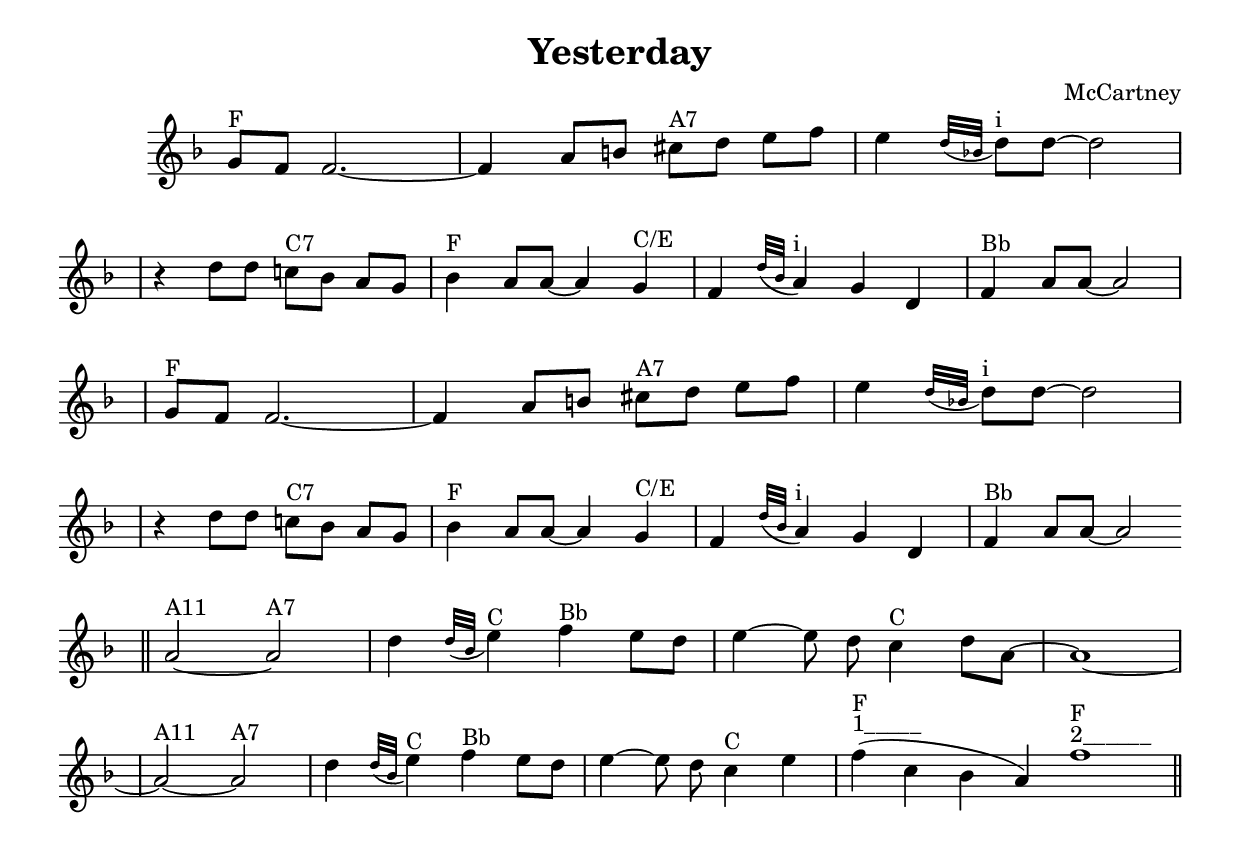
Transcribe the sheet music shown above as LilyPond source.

#(ly:set-option 'midi-extension "mid")
\version "2.12.3"
\include "english.ly"
\header{ 
title = "Yesterday"
composer = "McCartney"
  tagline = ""  % removed 
}
%{
 Filename: yesterday
Key: F
Mode: major
Title: Yesterday
Author: McCartney
Time: 4/4
EnteredBy: John Rothfield

      F             Em7   A7   *   Dmi  Dmi/C 
1) |  RS S -- --  | -- GM P#D NS | N DD -- -- |

  Bb    C7      F       C/E  Dmi G     Bb   F 
| -- DD Pm GR | m GG -- R- | S G R D | S GG - - |
                                   * 

      F              Em7   A7    *   Dmi  Dmi/C 
2) |  RS S- -- --  | -- GM P#D  NS | N DD -- -- |

     Bb    C7      F       C/E  Dmi G     Bb   F 
   | -- DD Pm GR | m GG -- R- | S G R D | S GG - - :|
                                      *


      A11  A7     Dmi
                    C Bb  Dmi/A      C        F
                      *        G 
3) || G -  G - |  D N S-  ND | N- -D P   DG | - - - - |

     A11 A7    Dmi Bb Dmi/A      C      F           F
                 C         Gm           1_____      2______
                   *                    *           *           
   | G - G - | D N S- ND | N- -D P N | (S P m G) :| S - - -     ||

  
 %}
  
melody = {
\once \override Staff.TimeSignature #'stencil = ##f
\clef treble
\key c \major
\autoBeamOn  
\cadenzaOn
\bar "|" d'8[^"F"  c'8]  c'2.~      \bar "|" c'4   e'8[  fs'8]  gs'8[^"A7"  a'8]  b'8[  c''8]  \bar "|" b'4  \acciaccatura { a'32[ f'32] }a'8[^"i"  a'8]~~a'2]      \bar "|" \break        \grace s64 
\bar "|" r4  a'8[  a'8]  g'8[^"C7"  f'8]  e'8[  d'8]  \bar "|" f'4^"F"  e'8[  e'8]~~e'4]    d'4^"C/E"   \bar "|" c'4  \acciaccatura { a'32[ f'32] }e'4^"i"  d'4  a4  \bar "|" c'4^"Bb"  e'8[  e'8]~~e'2]    \bar "|" \break        \grace s64 
\bar "|" d'8[^"F"  c'8]  c'2.~       \bar "|" c'4   e'8[  fs'8]  gs'8[^"A7"  a'8]  b'8[  c''8]  \bar "|" b'4  \acciaccatura { a'32[ f'32] }a'8[^"i"  a'8]~~a'2]      \bar "|" \break        \grace s64 
\bar "|" r4  a'8[  a'8]  g'8[^"C7"  f'8]  e'8[  d'8]  \bar "|" f'4^"F"  e'8[  e'8]~~e'4]    d'4^"C/E"   \bar "|" c'4  \acciaccatura { a'32[ f'32] }e'4^"i"  d'4  a4  \bar "|" c'4^"Bb"  e'8[  e'8]~~e'2]    \bar ":|" \break        \grace s64 
\bar "||"  e'2~^"A11"   e'2~^"A7"   \bar "|" a'4  \acciaccatura { a'32[ f'32] }b'4^"C"  c''4^"Bb"   b'8[  a'8]  \bar "|" b'4~~b'8    a'8]  g'4^"C"  a'8[  e'8]~  \bar "|" e'1~     \bar "|" \break        \grace s64 
\bar "|" e'2~^"A11"   e'2~^"A7"   \bar "|" a'4  \acciaccatura { a'32[ f'32] }b'4^"C"  c''4^"Bb"   b'8[  a'8]  \bar "|" b'4~~b'8    a'8]  g'4^"C"  b'4  \bar "|" c''4(^"1_____"^"F"  g'4  f'4  e'4)  \bar ":|" c''1~^"2______"^"F"     \bar "||" 
}

text = \lyricmode {
  
}

\score{
\transpose c' f'
<<
  \new Voice = "one" {
    \melody
  }
  \new Lyrics \lyricsto "one" \text
>>
\layout {
  \context {
       \Score
    \remove "Bar_number_engraver"
  } 
  }
\midi { 
  \context {
    \Score
    tempoWholesPerMinute = #(ly:make-moment 200 4)
   }
 }
}
